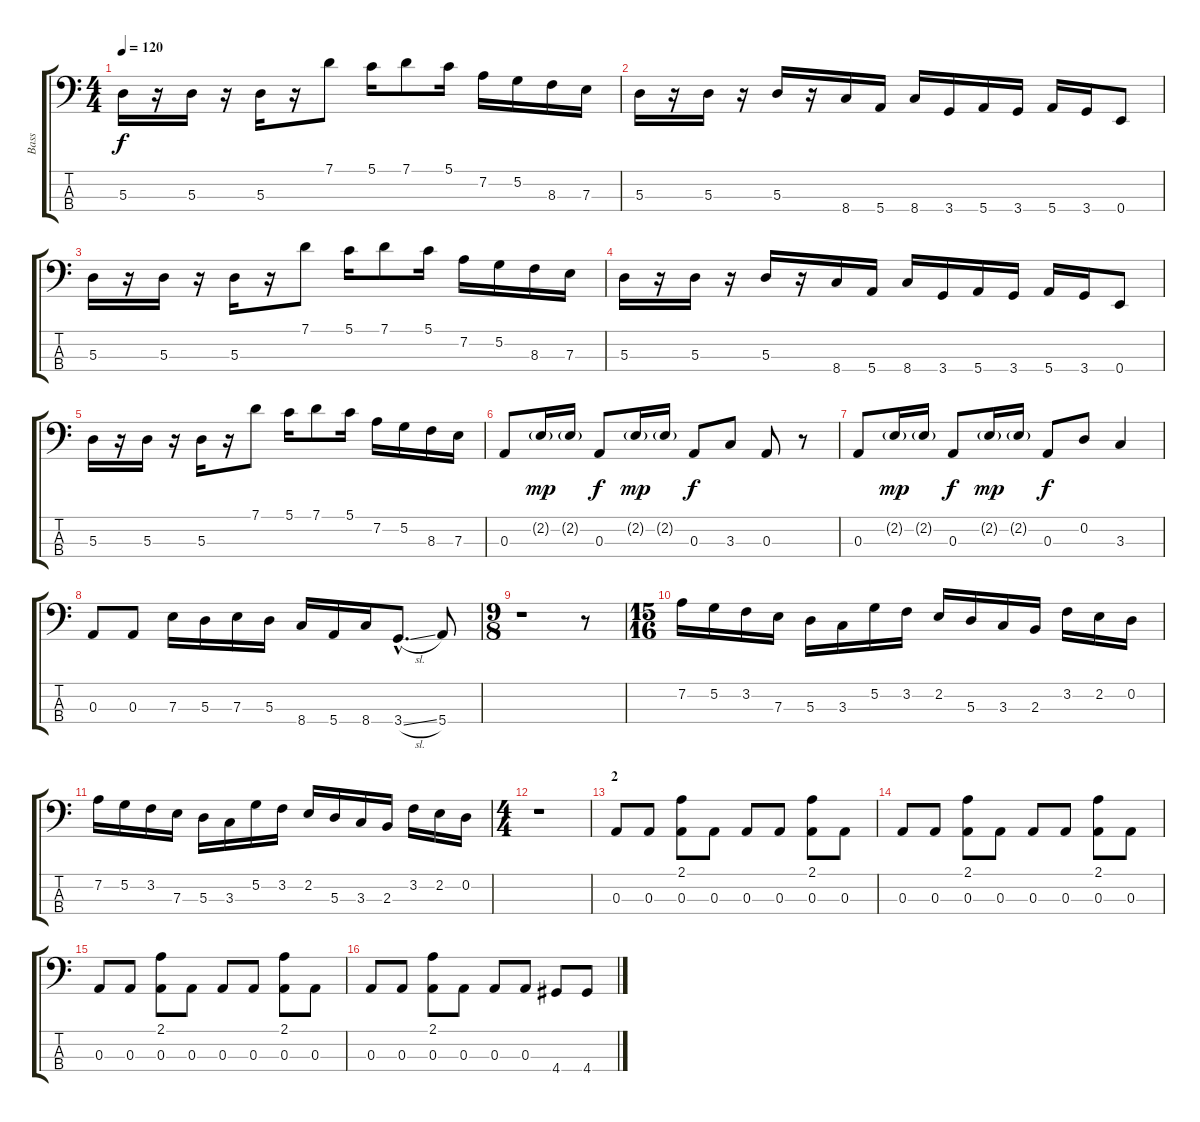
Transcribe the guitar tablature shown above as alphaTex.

\track ("Bass" "Bass") {instrument electricbassfinger}
\staff {score tabs}
\tuning (G2 D2 A1 E1) {hide}
\ts (4 4)
\tempo 120
\clef f4
\ks c
5.3.16{dy f} r.16 5.3.16 r.16 5.3.16 r.16 7.1.8 5.1.16 7.1.8 5.1.16 7.2.16 5.2.16 8.3.16 7.3.16 |
5.3.16 r.16 5.3.16 r.16 5.3.16 r.16 8.4.16 5.4.16 8.4.16 3.4.16 5.4.16 3.4.16 5.4.16 3.4.16 0.4.8 |
5.3.16 r.16 5.3.16 r.16 5.3.16 r.16 7.1.8 5.1.16 7.1.8 5.1.16 7.2.16 5.2.16 8.3.16 7.3.16 |
5.3.16 r.16 5.3.16 r.16 5.3.16 r.16 8.4.16 5.4.16 8.4.16 3.4.16 5.4.16 3.4.16 5.4.16 3.4.16 0.4.8 |
5.3.16 r.16 5.3.16 r.16 5.3.16 r.16 7.1.8 5.1.16 7.1.8 5.1.16 7.2.16 5.2.16 8.3.16 7.3.16 |
0.3.8 2.2{g}.16{dy mp} 2.2{g}.16 0.3.8{dy f} 2.2{g}.16{dy mp} 2.2{g}.16 0.3.8{dy f} 3.3.8 0.3.8 r.8 |
0.3.8 2.2{g}.16{dy mp} 2.2{g}.16 0.3.8{dy f} 2.2{g}.16{dy mp} 2.2{g}.16 0.3.8{dy f} 0.2.8 3.3.4 |
0.3.8 0.3.8 7.3.16 5.3.16 7.3.16 5.3.16 8.4.16 5.4.16 8.4.16 3.4{sl hac}.8{d} 5.4.8 |
\ts (9 8)
r.1 r.8 |
\ts (15 16)
7.2.16 5.2.16 3.2.16 7.3.16 5.3.16 3.3.16 5.2.16 3.2.16 2.2.16 5.3.16 3.3.16 2.3.16 3.2.16 2.2.16 0.2.16 |
7.2.16 5.2.16 3.2.16 7.3.16 5.3.16 3.3.16 5.2.16 3.2.16 2.2.16 5.3.16 3.3.16 2.3.16 3.2.16 2.2.16 0.2.16 |
\ts (4 4)
r.1 |
\section ("" "2")
0.3.8{volume 12 instrument slapbass1} 0.3.8 (2.1 0.3).8 0.3.8 0.3.8 0.3.8 (2.1 0.3).8 0.3.8 |
0.3.8 0.3.8 (2.1 0.3).8 0.3.8 0.3.8 0.3.8 (2.1 0.3).8 0.3.8 |
0.3.8{volume 12 instrument slapbass1} 0.3.8 (2.1 0.3).8 0.3.8 0.3.8 0.3.8 (2.1 0.3).8 0.3.8 |
0.3.8 0.3.8 (2.1 0.3).8 0.3.8 0.3.8 0.3.8 4.4.8 4.4.8
